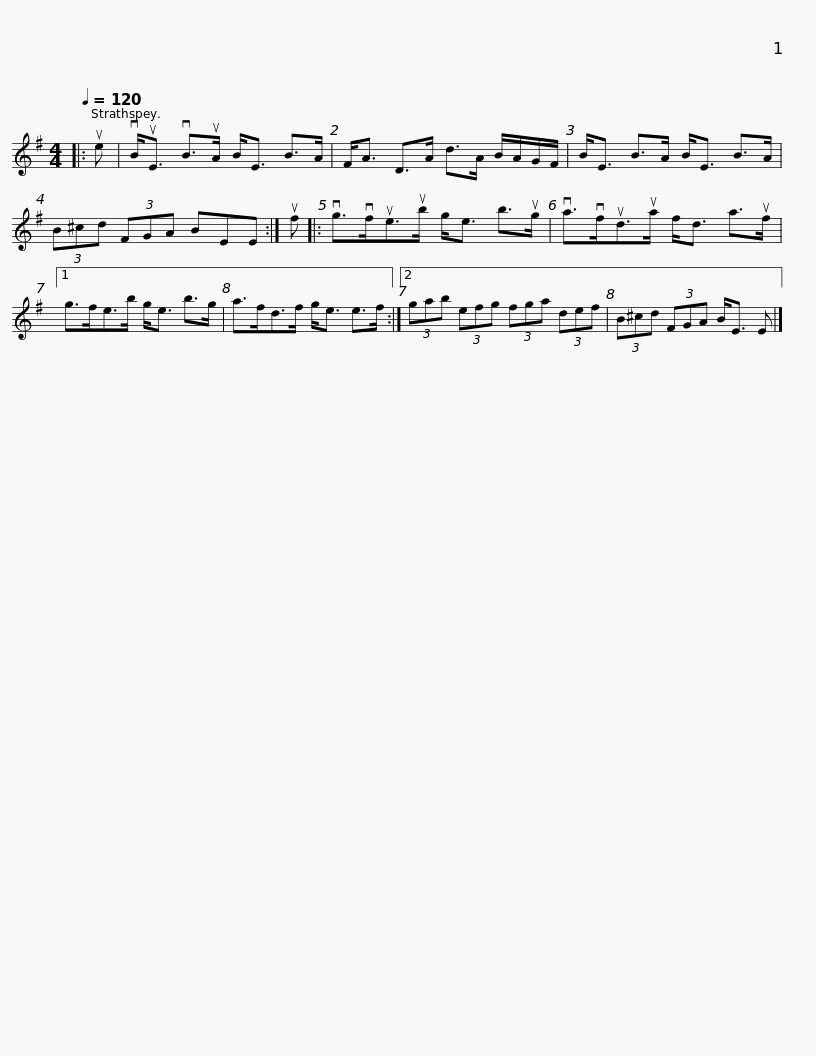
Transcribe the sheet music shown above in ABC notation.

X:1
L:1/8
Q:1/4=120
M:4/4
I:linebreak $
K:Emin
V:1 treble
V:1
|: ue | vB<uE vB>uA B<E B>A | F<A D>A d>A B/A/G/F/ | B<E B>A B<E B>A | (3B^cd (3FGA BEE :|$ %5
 uf |: vg>vfue>ub g<e b>ug | va>vfud>ua f<d a>uf |1 g>fe>b g<e b>g | a>fd>f g<e e>f :|2$ %10
 (3gab (3efg (3fga (3def | (3B^cd (3FGA B<E E |] %12
